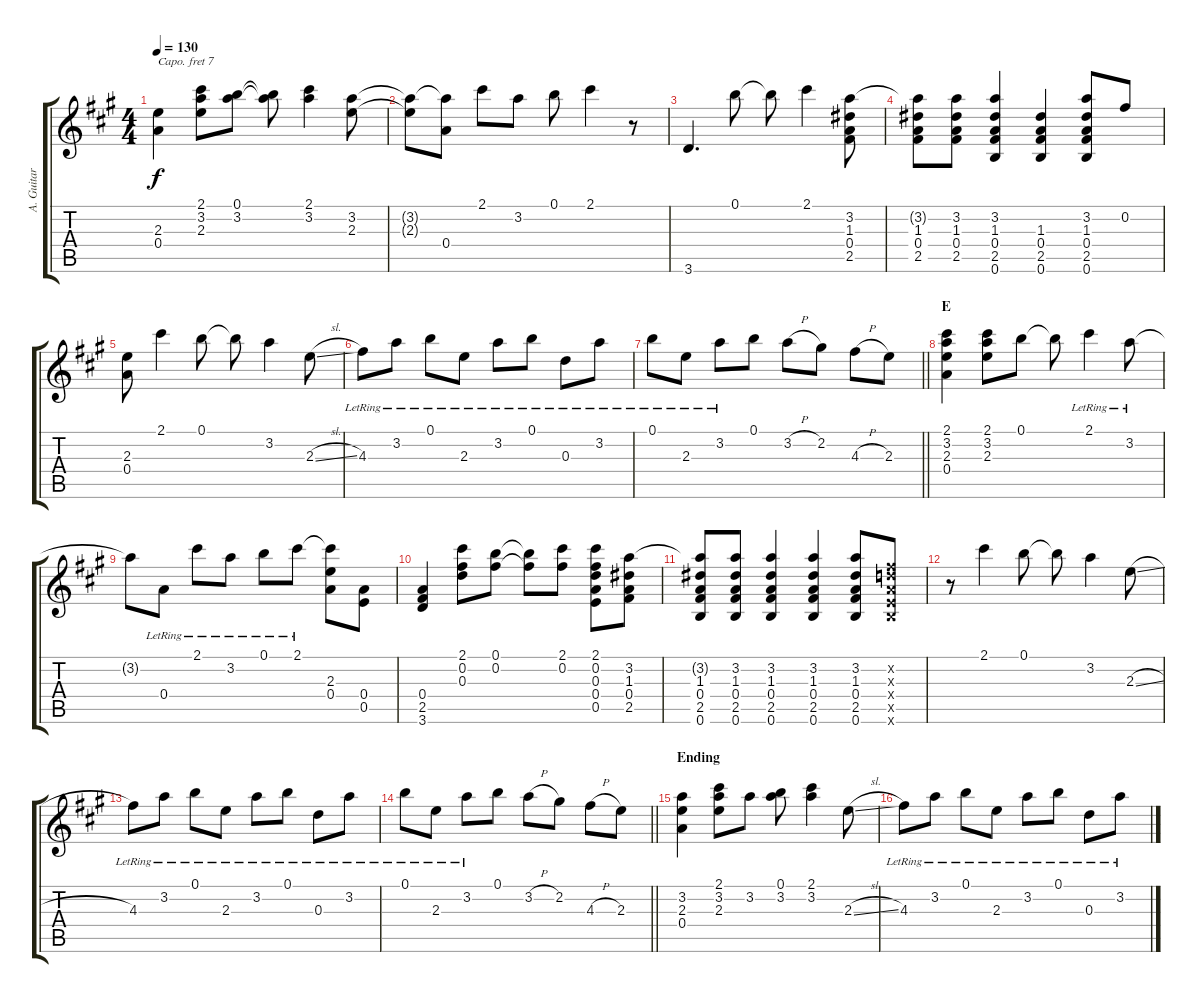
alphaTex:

\track ("A. Guitar" "A. Guitar") {instrument acousticguitarsteel}
\staff {score tabs}
\capo 7
\tuning (E4 B3 G3 D3 A2 E2) {hide}
\ts (4 4)
\tempo 130
\clef g2
\ks a
(2.3 0.4).4{dy f} (2.1 3.2 2.3).8 (0.1 3.2).8 (0.1{t} 3.2{t}).8 (2.1 3.2).4 (3.2 2.3).8 |
(3.2{t} 2.3{t}).8 (3.2{t} 0.4).8 2.1.8 3.2.8 0.1.8 2.1.4 r.8 |
3.6.4{d} 0.1.8 0.1{t}.8 2.1.4 (3.2 1.3 0.4 2.5).8 |
(3.2{t} 1.3 0.4 2.5).8 (3.2 1.3 0.4 2.5).8 (3.2 1.3 0.4 2.5 0.6).4 (1.3 0.4 2.5 0.6).4 (3.2 1.3 0.4 2.5 0.6).8 0.2.8 |
(2.3 0.4).8 2.1.4 0.1.8 0.1{t}.8 3.2.4 2.3{sl}.8 |
4.3{lr}.8 3.2{lr}.8 0.1{lr}.8 2.3{lr}.8 3.2{lr}.8 0.1{lr}.8 0.3{lr}.8 3.2{lr}.8 |
\barLineRight lightlight
0.1{lr}.8 2.3{lr}.8 3.2{lr}.8 0.1.8 3.2{h}.8 2.2.8 4.3{h}.8 2.3.8 |
\section ("" "E")
(2.1 3.2 2.3 0.4).4 (2.1 3.2 2.3).8 0.1.8 0.1{t}.8 2.1{lr}.4 3.2{lr}.8 |
3.2{t}.8 0.4{lr}.8 2.1{lr}.8 3.2{lr}.8 0.1{lr}.8 2.1{lr}.8 (2.1{t} 2.3 0.4).8 (0.4 0.5).8 |
(0.4 2.5 3.6).4 (2.1 0.2 0.3).8 (0.1 0.2).8 (0.1{t} 0.2{t}).8 (2.1 0.2).8 (2.1 0.2 0.3 0.4 0.5).8 (3.2 1.3 0.4 2.5).8 |
(3.2{t} 1.3 0.4 2.5 0.6).8 (3.2 1.3 0.4 2.5 0.6).8 (3.2 1.3 0.4 2.5 0.6).4 (3.2 1.3 0.4 2.5 0.6).4 (3.2 1.3 0.4 2.5 0.6).8 (0.2{x} 0.3{x} 0.4{x} 0.5{x} 0.6{x}).8 |
r.8 2.1.4 0.1.8 0.1{t}.8 3.2.4 2.3{sl}.8 |
4.3{lr}.8 3.2{lr}.8 0.1{lr}.8 2.3{lr}.8 3.2{lr}.8 0.1{lr}.8 0.3{lr}.8 3.2{lr}.8 |
\barLineRight lightlight
0.1{lr}.8 2.3{lr}.8 3.2{lr}.8 0.1.8 3.2{h}.8 2.2.8 4.3{h}.8 2.3.8 |
\section ("" "Ending")
(3.2 2.3 0.4).4 (2.1 3.2 2.3).8 3.2.8 (0.1 3.2).8 (2.1 3.2).4 2.3{sl}.8 |
4.3{lr}.8 3.2{lr}.8 0.1{lr}.8 2.3{lr}.8 3.2{lr}.8 0.1{lr}.8 0.3{lr}.8 3.2{lr}.8
